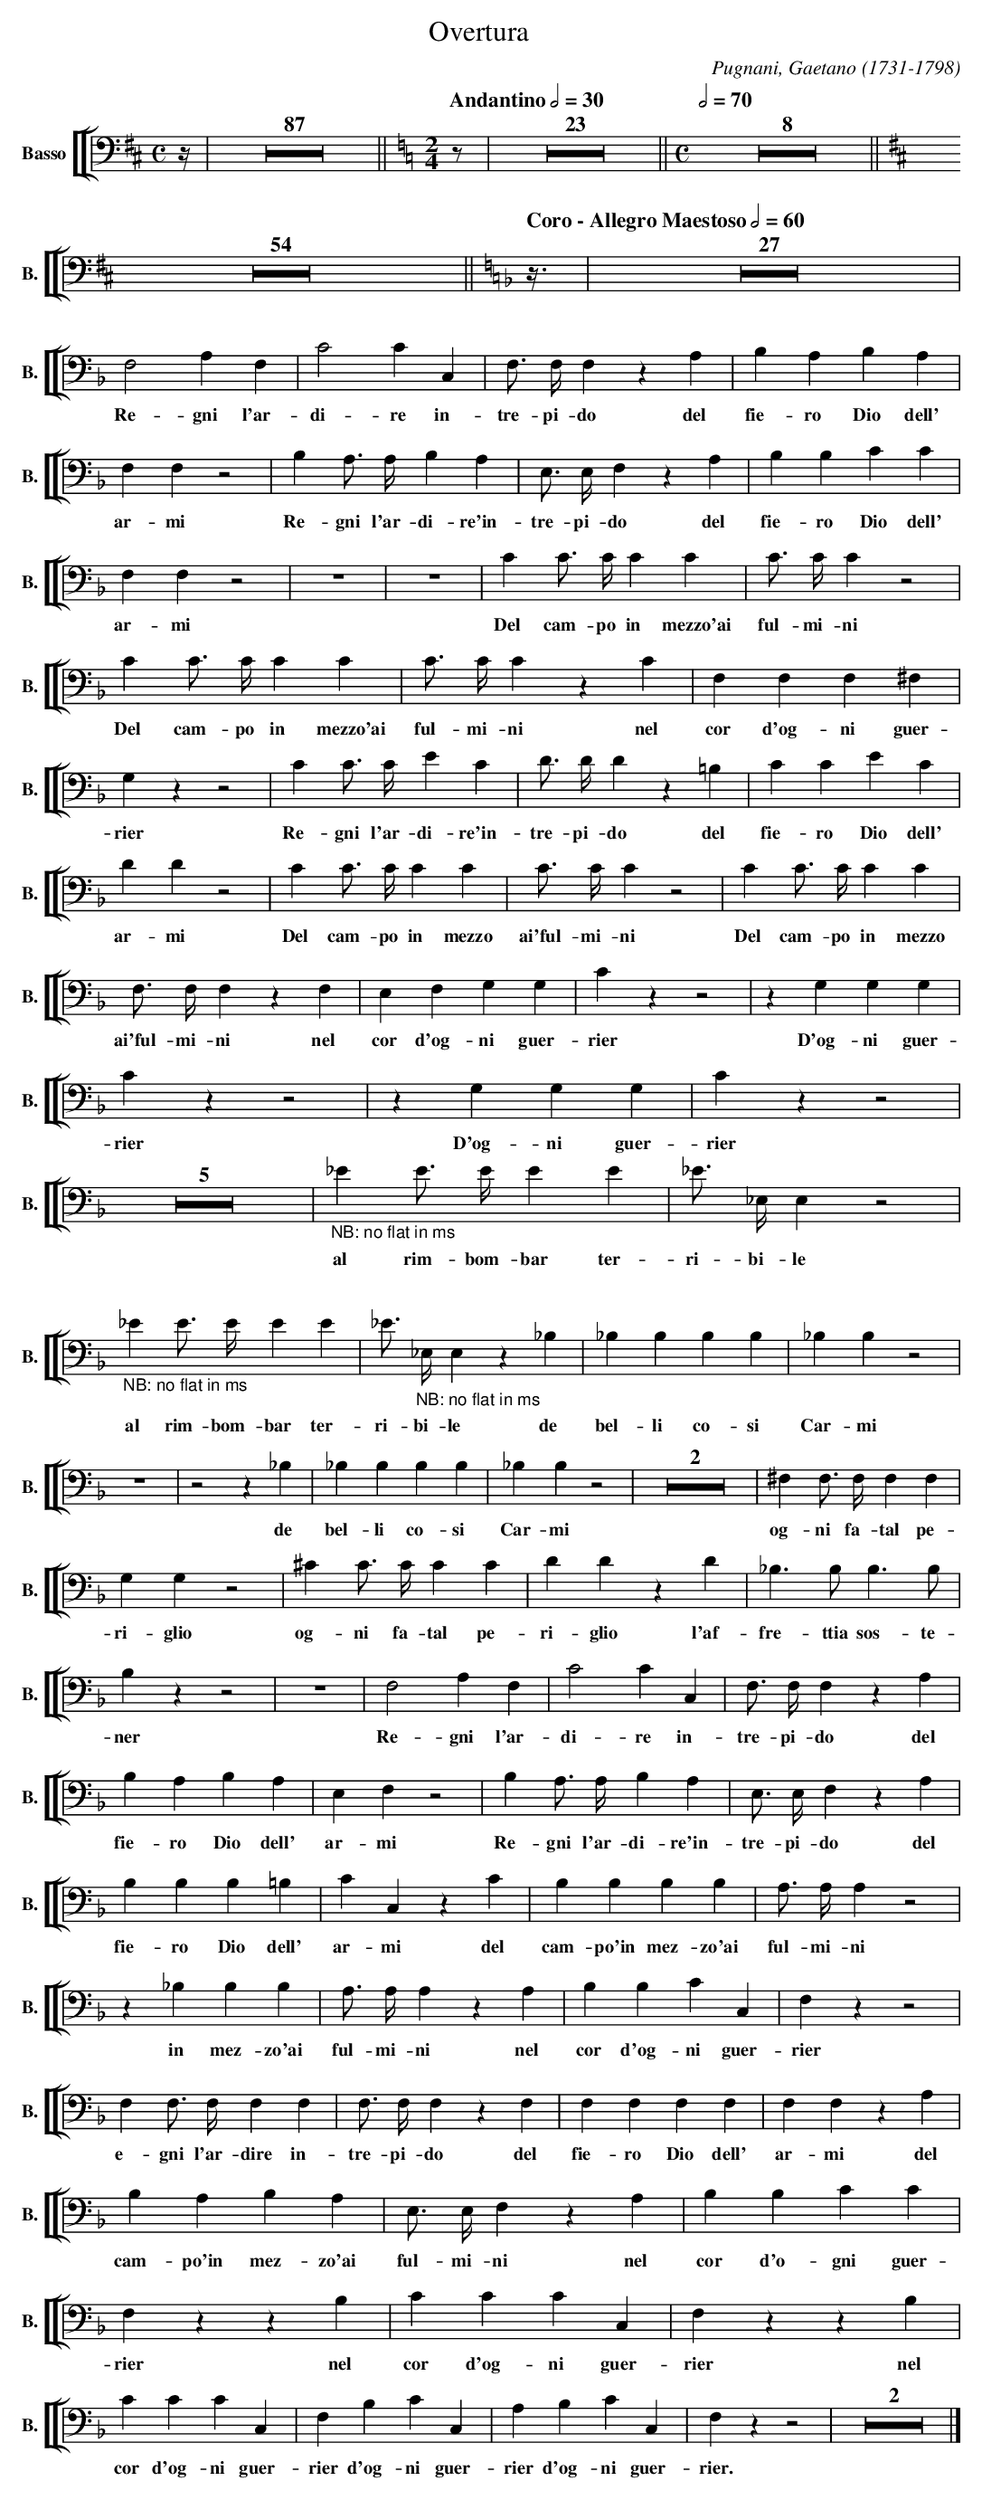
X:1
T:Overtura
C:Pugnani, Gaetano (1731-1798)
M:C
L:1/4
K:D
V: 18 clef=bass name="Basso" sname="B."
%%staves [[ 18 ]]
   z// | Z87 || \
[M:2/4] [K:C] [L:1/8] [Q: "Andantino" 1/2=30] z | Z23 || \
[M:C] [Q:1/2=70] Z8 || \
[K: D] Z54 || \
[K:F] [L:1/4] [Q: "Coro - Allegro Maestoso" 1/2=60] z3/8 | Z27 |
   F,2 A, F, | C2 C C, | F,3/4 F,1/4 F, z A,| B, A, B, A, | F, F, z2 | \
w: Re-gni l'ar-di-re in-tre-pi-do del fie-ro Dio dell' ar-mi
   B, A,3/4 A,1/4 B, A, | E,3/4 E,1/4 F, z A, | B, B, C C | F, F, z2 | z4 | \
w: Re-gni l'ar-di-re'in-tre-pi-do del fie-ro Dio dell' ar-mi
   z4 | C C3/4 C1/4 C C | C3/4 C1/4 C z2 | C C3/4 C1/4 C C | C3/4 C1/4 C z \
w: Del cam-po in mezzo'ai ful-mi-ni Del cam-po in mezzo'ai ful-mi-ni tbc
   C | F, F, F, ^F, | G, z z2 | C C3/4 C1/4 E C | D3/4 D1/4 D z =B, | C C E C | D D z2 | \
w: nel cor d'og-ni guer-rier Re-gni l'ar-di-re'in-tre-pi-do del fie-ro Dio dell' ar-mi
   C C3/4 C1/4 C C | C3/4 C1/4 C z2 | C C3/4 C1/4 C C | F,3/4 F,1/4 F, z F, | E, F, G, G, | C z z2 | \
w: Del cam-po in mezzo ai'ful-mi-ni Del cam-po in mezzo ai'ful-mi-ni nel cor d'og-ni guer-rier
   z G, G, G, | C z z2 | z G, G, G, | C z z2 | Z5 | \
w: D'og-ni guer-rier D'og-ni guer-rier
   "_NB: no flat in ms"_E E3/4 E1/4 E E | _E3/4 _E,1/4 E, z2 |%no quinto compasso o E deve ser _E
w: al rim-bom-bar ter-ri-bi-le
   "_NB: no flat in ms"_E E3/4 E1/4 E E | _E3/4 "_NB: no flat in ms"_E,1/4 E, z _B, | _B, B, B, B, | _B, B, z2 | z4 | \
w: al rim-bom-bar ter-ri-bi-le de bel-li co-si Car-mi
   z2 z _B, | _B, B, B, B, | _B, B, z2 | Z2 | \
w: de bel-li co-si Car-mi
   ^F, F,3/4 F,1/4 F, F, | G, G, z2 | ^C C3/4 C1/4 C C | D D z D | _B, > B, B, > B, | B, z z2 | z4 | \
w: og-ni fa-tal pe-ri-glio og-ni fa-tal pe-ri-glio l'af-fre-ttia sos-te-ner
   F,2 A, F, | C2 C C, | F,3/4 F,1/4 F, z  \
w: Re-gni l'ar-di-re in-tre-pi-do
   A,| B, A, B, A, | E, F, z2 | B, A,/ > A,/ B, A, | E,/ > E,/ F, z A, | B, B, B, =B, | C C, z  \
w: del fie-ro Dio dell' ar-mi Re-gni l'ar-di-re'in-tre-pi-do del fie-ro Dio dell' ar-mi
   C | B, B, B, B, | A,/ > A,/ A, z2 | z _B, B, B, | A,/ > A,/ A, z A, | B, B, C C, | F, z z2 | \
w: del cam-po'in mez-zo'ai ful-mi-ni in mez-zo'ai ful-mi-ni nel cor d'og-ni guer-rier
   F, F,/ > F,/ F, F, | F,/ > F,/ F, z F, | F, F, F, F, | F, F, z A, | B, A, B, A, | E,/ > E,/ F, z \
w: e-gni l'ar-dire in-tre-pi-do del fie-ro Dio dell' ar-mi del cam-po'in mez-zo'ai ful-mi-ni
   A, | B, B, C C | F, z z B, | C C C C, | F, z z  \
w: nel cor d'o-gni guer-rier nel cor d'og-ni guer-rier
   B, | C C C C,| F, B, C C, | A, B, C C, | F, z z2| Z2 |]
w: nel cor d'og-ni guer-rier d'og-ni guer-rier d'og-ni guer-rier.
